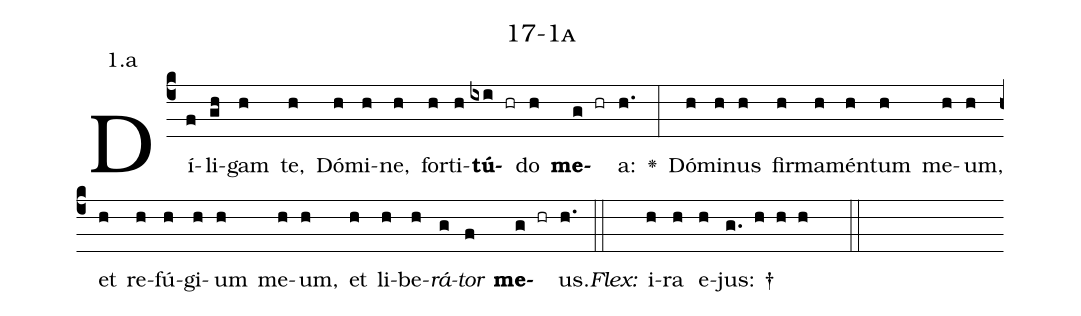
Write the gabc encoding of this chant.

name: 17-1a;
annotation: 1.a;
%%
(c4)Dí(f)li(gh)gam(h) te,(h) Dó(h)mi(h)ne,(h) for(h)ti(h)<b>tú</b>(ixi hr)do(h) <b>me</b>(g hr)a:(h.) <v>\greheightstar</v>(:) Dó(h)mi(h)nus(h) fir(h)ma(h)mén(h)tum(h) me(h)um,(h) et(h) re(h)fú(h)gi(h)um(h) me(h)um,(h) et(h) li(h)be(h)<i>rá</i>(g)<i>tor</i>(f) <b>me</b>(g hr)us.(h.) (::)
<i>Flex:</i>()  i(h)ra(h) e(h)jus: †(g. h h h  ::)

%E(h) u(h) o(g) u(f) a(g) e.(h.) (::)
